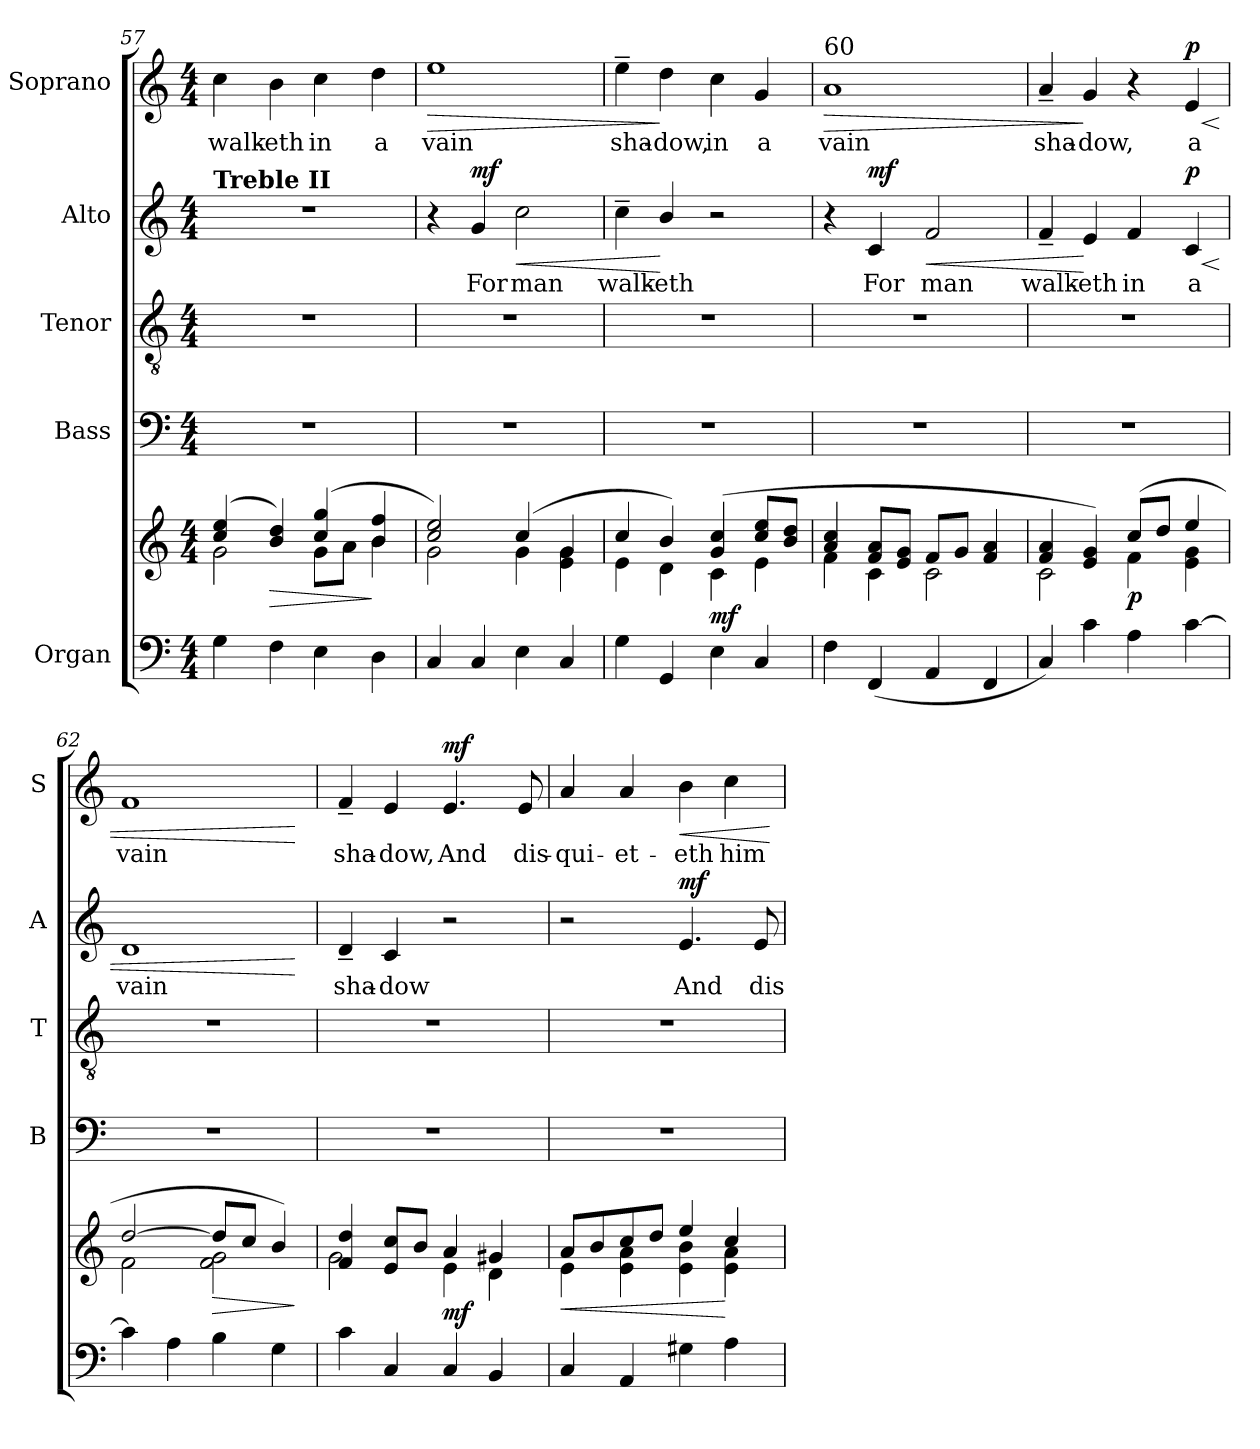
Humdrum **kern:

**kern	**kern	**dynam	**kern	**kern	**kern	**text	**dynam	**kern	**text	**dynam
*part5	*part5	*part5	*part4	*part3	*part2	*part2	*part2	*part1	*part1	*part1
*staff6	*staff5	*staff5/6	*staff4	*staff3	*staff2	*staff2	*staff2	*staff1	*staff1	*staff1
*I"Organ	*	*	*I"Bass	*I"Tenor	*I"Alto	*	*	*I"Soprano	*	*
*	*	*	*I'B	*I'T	*I'A	*	*	*I'S	*	*
*clefF4	*clefG2	*	*clefF4	*clefGv2	*clefG2	*	*	*clefG2	*	*
*k[]	*k[]	*	*k[]	*k[]	*k[]	*	*	*k[]	*	*
*C:	*C:	*	*C:	*C:	*C:	*	*	*C:	*	*
*M4/4	*M4/4	*	*M4/4	*M4/4	*M4/4	*	*	*M4/4	*	*
=57	=57	=57	=57	=57	=57	=57	=57	=57	=57	=57
*	*^	*	*	*	*	*	*	*	*	*
!	!	!	!	!	!	!LO:TX:a:B:t=Treble II	!	!	!	!	!
!	!	!	!	!	!	!	!	!	!	!LO:LY:b	!
4G\	(>4cc/ 4ee/	2g\	.	1r	1r	1r	.	.	4cc\	walk-	.
!	!	!	!LO:HP:b	!	!	!	!	!	!	!LO:LY:b	!
4F\	4b/ 4dd/)	.	>	.	.	.	.	.	4b\	-eth	.
!	!	!	!	!	!	!	!	!	!	!LO:LY:b	!
4E\	(>4cc/ 4gg/	8g\L	.	.	.	.	.	.	4cc\	in	.
.	.	8a\J	.	.	.	.	.	.	.	.	.
!	!	!	!	!	!	!	!	!	!	!LO:LY:b	!
4D\	4b/ 4ff/	4b\	]	.	.	.	.	.	4dd\	a	.
=58	=58	=58	=58	=58	=58	=58	=58	=58	=58	=58	=58
!	!	!	!	!	!	!	!	!	!	!LO:LY:b	!LO:HP:b
4C/	2cc/ 2ee/)	2g\	.	1r	1r	4r	.	.	1ee	vain	>
!	!	!	!	!	!	!	!LO:LY:b	!LO:DY:b	!	!	!
4C/	.	.	.	.	.	4g/	For	mf	.	.	.
!	!	!	!	!	!	!	!LO:LY:b	!LO:HP:b	!	!	!
4E\	(>4cc/	4g\	.	.	.	2cc\	man	<	.	.	.
4C/	4g/	4e\ 4g\	.	.	.	.	.	.	.	.	.
=59	=59	=59	=59	=59	=59	=59	=59	=59	=59	=59	=59
!	!	!	!	!	!	!	!LO:LY:b	!	!	!LO:LY:b	!
4G\)	4cc/	4e\	.	1r	1r	4cc~>\	walk-	.	4ee~>\	sha-	.
!	!	!	!	!	!	!	!LO:LY:b	!	!	!LO:LY:b	!
4GG/	4b/)	4d\	.	.	.	4b/	-eth	[	4dd\	-dow,	]
!	!	!	!LO:DY:b	!	!	!	!	!	!	!LO:LY:b	!
4E\	(>4g/ 4cc/	4c\	mf	.	.	2r	.	.	4cc\	in	.
!	!	!	!	!	!	!	!	!	!	!LO:LY:b	!
4C/	8cc/ 8ee/L	4e\	.	.	.	.	.	.	4g/	a	.
.	8b/ 8dd/J	.	.	.	.	.	.	.	.	.	.
=60	=60	=60	=60	=60	=60	=60	=60	=60	=60	=60	=60
!	!	!	!	!	!	!	!	!	!LO:TX:a:t=60	!	!
!	!	!	!	!	!	!	!	!	!	!LO:LY:b	!LO:HP:b
4F\	4a/ 4cc/	4f\	.	1r	1r	4r	.	.	1a	vain	>
!	!	!	!	!	!	!	!LO:LY:b	!LO:DY:b	!	!	!
(<4FF/	8f/ 8a/L	4c\	.	.	.	4c/	For	mf	.	.	.
.	8e/ 8g/J	.	.	.	.	.	.	.	.	.	.
!	!	!	!	!	!	!	!LO:LY:b	!LO:HP:b	!	!	!
4AA/	8f/L	2c\	.	.	.	2f/	man	<	.	.	.
.	8g/J	.	.	.	.	.	.	.	.	.	.
4FF/	4f/ 4a/	.	.	.	.	.	.	.	.	.	.
=61	=61	=61	=61	=61	=61	=61	=61	=61	=61	=61	=61
!	!	!	!	!	!	!	!LO:LY:b	!	!	!LO:LY:b	!
4C/)	4f/ 4a/	2c\	.	1r	1r	4f~</	walk-	.	4a~</	sha-	.
!	!	!	!	!	!	!	!LO:LY:b	!	!	!LO:LY:b	!
(>4c\	4e/ 4g/)	.	.	.	.	4e/	-eth	[	4g/	-dow,	]
!	!	!	!LO:DY:b	!	!	!	!LO:LY:b	!	!	!	!
4A\	(>8cc/L	4f\	p	.	.	4f/	in	.	4r	.	.
.	8dd/J	.	.	.	.	.	.	.	.	.	.
!	!	!	!	!	!	!	!LO:LY:b	!LO:HP:b	!	!LO:LY:b	!LO:HP:b
!	!	!	!	!	!	!	!	!LO:DY:n=1:b	!	!	!LO:DY:n=1:b
[4c\	4ee/	4e\ 4g\	.	.	.	4c/	a	< p	4e/	a	< p
=62	=62	=62	=62	=62	=62	=62	=62	=62	=62	=62	=62
!	!	!	!	!	!	!	!LO:LY:b	!	!	!LO:LY:b	!
4c\]	[>2dd/	2f\	.	1r	1r	1d	vain	.	1f	vain	.
4A\	.	.	.	.	.	.	.	.	.	.	.
!	!	!	!LO:HP:b	!	!	!	!	!	!	!	!
4B\	8dd/L]	2f\ 2g\	>	.	.	.	.	.	.	.	.
.	8cc/J	.	.	.	.	.	.	.	.	.	.
4G\	4b/)	.	.	.	.	.	.	.	.	.	.
*	*v	*v	*	*	*	*	*	*	*	*	*
.	.	]	.	.	.	.	[	.	.	[
!!LO:LB:g=z
=63	=63	=63	=63	=63	=63	=63	=63	=63	=63	=63
*	*^	*	*	*	*	*	*	*	*	*
!	!	!	!	!	!	!	!LO:LY:b	!	!	!LO:LY:b	!
4c\	4f/ 4dd/	2g\	.	1r	1r	4d~</	sha-	.	4f~</	sha-	.
!	!	!	!	!	!	!	!LO:LY:b	!	!	!LO:LY:b	!
4C/	8e/ 8cc/L	.	.	.	.	4c/	-dow	.	4e/	-dow,	.
.	8b/J	.	.	.	.	.	.	.	.	.	.
!	!	!	!LO:DY:b	!	!	!	!	!	!	!LO:LY:b	!LO:DY:b
4C/	4a/	4e\	mf	.	.	2r	.	.	4.e/	And	mf
4BB/	4g#X/	4d\	.	.	.	.	.	.	.	.	.
!	!	!	!	!	!	!	!	!	!	!LO:LY:b	!
.	.	.	.	.	.	.	.	.	8e/	dis-	.
=64	=64	=64	=64	=64	=64	=64	=64	=64	=64	=64	=64
!	!	!	!LO:HP:b	!	!	!	!	!	!	!LO:LY:b	!
4C/	8a/L	4e\	<	1r	1r	2r	.	.	4a/	-qui-	.
.	8b/	.	.	.	.	.	.	.	.	.	.
!	!	!	!	!	!	!	!	!	!	!LO:LY:b	!
4AA/	8cc/	4e\ 4a\	.	.	.	.	.	.	4a/	-et-	.
.	8dd/J	.	.	.	.	.	.	.	.	.	.
!	!	!	!	!	!	!	!LO:LY:b	!LO:DY:b	!	!LO:LY:b	!LO:HP:b
4G#X\	4ee/	4e\ 4b\	.	.	.	4.e/	And	mf	4b\	-eth	<
!	!	!	!	!	!	!	!	!	!	!LO:LY:b	!
4A\	4cc/	4e\ 4a\	[	.	.	.	.	.	4cc\	him-	.
!	!	!	!	!	!	!	!LO:LY:b	!	!	!	!
.	.	.	.	.	.	8e/	dis-	.	.	.	.
*	*v	*v	*	*	*	*	*	*	*	*	*
.	.	.	.	.	.	.	.	.	.	[
=	=	=	=	=	=	=	=	=	=	=
*-	*-	*-	*-	*-	*-	*-	*-	*-	*-	*-
